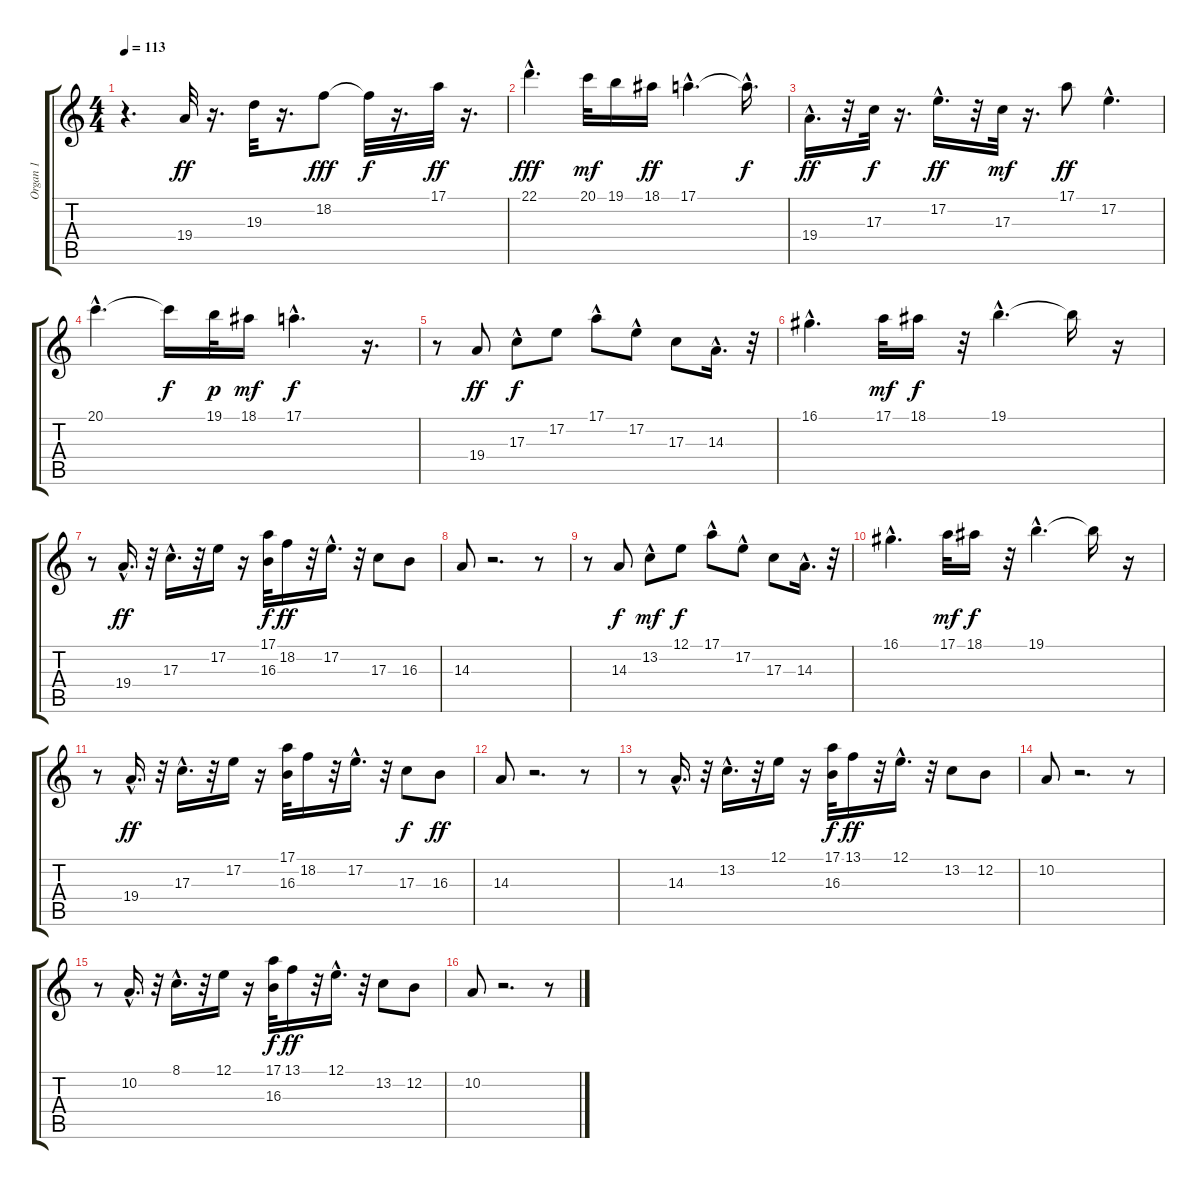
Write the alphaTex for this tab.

\track ("Organ 1" "Organ 1") {instrument percussiveorgan}
\staff {score tabs}
\tuning (E4 B3 G3 D3 A2 E2) {hide}
\ts (4 4)
\tempo 113
\clef g2
\ks c
r.4{d dy f} 19.4.32{dy ff} r.16{d} 19.3.32 r.16{d} 18.2.8{dy fff} 18.2{t}.32{dy f} r.16{d} 17.1.32{dy ff} r.16{d} |
22.1{hac}.4{d dy fff} 20.1.32{dy mf} 19.1.16 18.1.16{dy ff} 17.1{hac}.4{d} 17.1{hac t}.16{d dy f} |
19.4{hac}.16{d dy ff} r.32 17.3.32{dy f} r.16{d} 17.2{hac}.16{d dy ff} r.32 17.3.32{dy mf} r.16{d} 17.1.8{dy ff} 17.2{hac}.4{d} |
20.1{hac}.4{d} 20.1{t}.16{dy f} 19.1.32{dy p} 18.1.16{dy mf} 17.1{hac}.4{d dy f} r.16{d} |
r.8 19.4.8{dy ff} 17.3{hac}.8{dy f} 17.2.8 17.1{hac}.8 17.2{hac}.8 17.3.8 14.3{hac}.16{d} r.32 |
16.1{hac}.4{d} 17.1.32{dy mf} 18.1.16{dy f} r.32 19.1{hac}.4{d} 19.1{t}.16 r.16 |
r.8 19.4{hac}.16{d dy ff} r.32 17.3{hac}.16{d} r.32 17.2.16 r.16 (17.1 16.3).32{dy f} 18.2.16{dy ff} r.32 17.2{hac}.16{d} r.32 17.3.8 16.3.8 |
14.3.8 r.2{d} r.8 |
r.8 14.3.8{dy f} 13.2{hac}.8{dy mf} 12.1.8{dy f} 17.1{hac}.8 17.2{hac}.8 17.3.8 14.3{hac}.16{d} r.32 |
16.1{hac}.4{d} 17.1.32{dy mf} 18.1.16{dy f} r.32 19.1{hac}.4{d} 19.1{t}.16 r.16 |
r.8 19.4{hac}.16{d dy ff} r.32 17.3{hac}.16{d} r.32 17.2.16 r.16 (17.1 16.3).32 18.2.16 r.32 17.2{hac}.16{d} r.32 17.3.8{dy f} 16.3.8{dy ff} |
14.3.8 r.2{d} r.8 |
r.8 14.3{hac}.16{d} r.32 13.2{hac}.16{d} r.32 12.1.16 r.16 (17.1 16.3).32{dy f} 13.1.16{dy ff} r.32 12.1{hac}.16{d} r.32 13.2.8 12.2.8 |
10.2.8 r.2{d} r.8 |
r.8 10.2{hac}.16{d} r.32 8.1{hac}.16{d} r.32 12.1.16 r.16 (17.1 16.3).32{dy f} 13.1.16{dy ff} r.32 12.1{hac}.16{d} r.32 13.2.8 12.2.8 |
10.2.8 r.2{d} r.8
